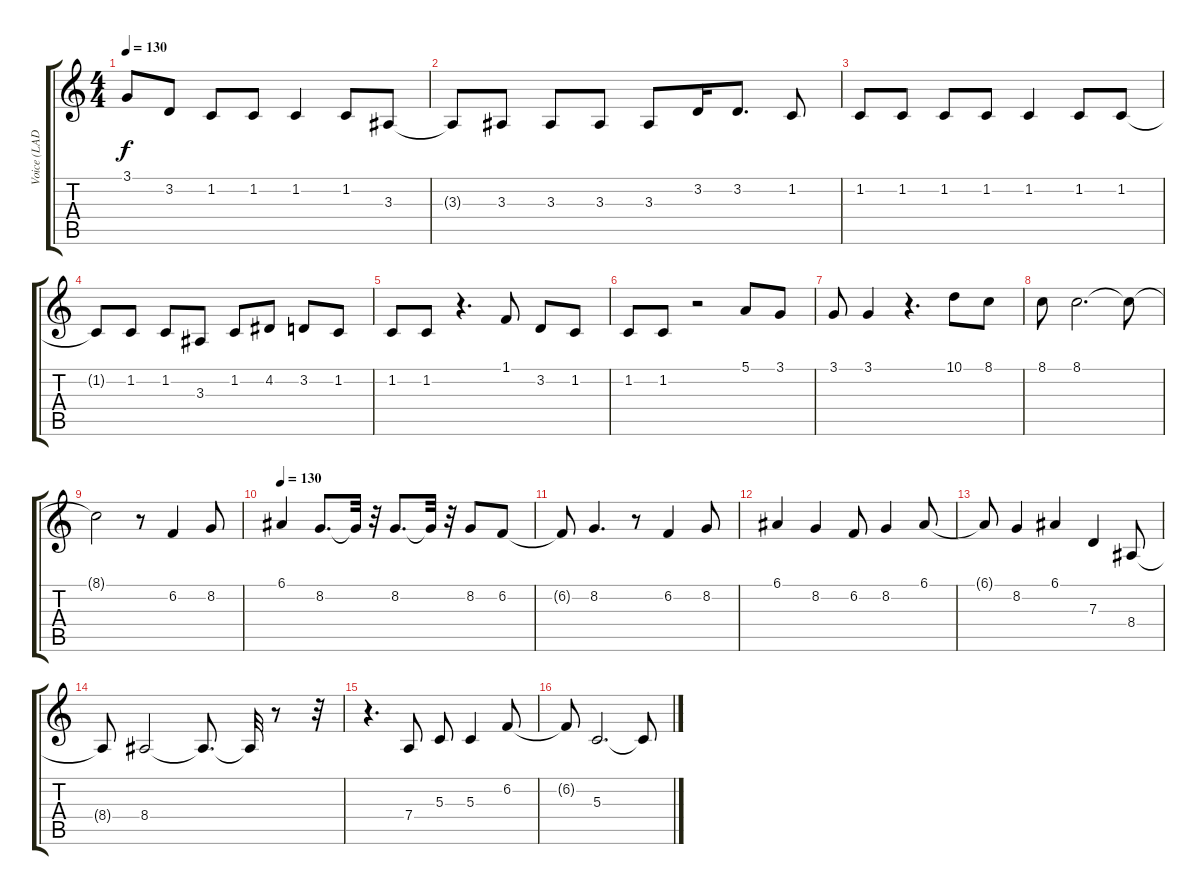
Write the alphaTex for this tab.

\track ("Voice (LADY GAGA)" "Voice (LAD") {instrument altosax}
\staff {score tabs}
\tuning (E4 B3 G3 D3 A2 E2) {hide}
\ts (4 4)
\tempo 130
\clef g2
\ks c
3.1.8{dy f} 3.2.8 1.2.8 1.2.8 1.2.4 1.2.8 3.3.8 |
3.3{t}.8 3.3.8 3.3.8 3.3.8 3.3.8 3.2.16 3.2.8{d} 1.2.8 |
1.2.8 1.2.8 1.2.8 1.2.8 1.2.4 1.2.8 1.2.8 |
1.2{t}.8 1.2.8 1.2.8 3.3.8 1.2.8 4.2.8 3.2.8 1.2.8 |
1.2.8 1.2.8 r.4{d} 1.1.8 3.2.8 1.2.8 |
1.2.8 1.2.8 r.2 5.1.8 3.1.8 |
3.1.8 3.1.4 r.4{d} 10.1.8 8.1.8 |
8.1.8 8.1.2{d} 8.1{t}.8 |
8.1{t}.2 r.8 6.2.4{volume 16} 8.2.8 |
\tempo 130
6.1.4 8.2.8{d} 8.2{t}.32 r.32 8.2.8{d} 8.2{t}.32 r.32 8.2.8 6.2.8 |
6.2{t}.8 8.2.4{d} r.8 6.2.4 8.2.8 |
6.1.4 8.2.4 6.2.8 8.2.4 6.1.8 |
6.1{t}.8 8.2.4 6.1.4 7.3.4 8.4.8 |
8.4{t}.8 8.4.2 8.4{t}.8{d} 8.4{t}.32 r.8 r.32 |
r.4{d} 7.4.8 5.3.8 5.3.4 6.2.8 |
6.2{t}.8 5.3.2{d} 5.3{t}.8
